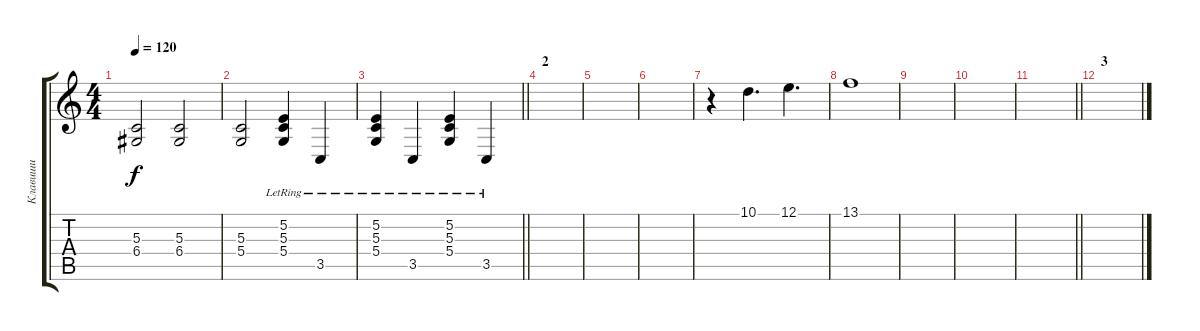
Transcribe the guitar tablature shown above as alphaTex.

\track ("Клавиши" "Клавиши") {instrument brightacousticpiano}
\staff {score tabs}
\tuning (E4 B3 G3 D3 A2 E2) {hide}
\ts (4 4)
\tempo 120
\clef g2
\ks c
(5.3 6.4).2{dy f} (5.3 6.4).2 |
(5.3 5.4).2 (5.2{lr} 5.3{lr} 5.4{lr}).4 3.5{lr}.4 |
\barLineRight lightlight
(5.2{lr} 5.3{lr} 5.4{lr}).4 3.5{lr}.4 (5.2{lr} 5.3{lr} 5.4{lr}).4 3.5{lr}.4 |
\section ("" "2")
|
|
|
r.4 10.1.4{d} 12.1.4{d} |
13.1.1 |
|
|
\barLineRight lightlight
|
\section ("" "3")
